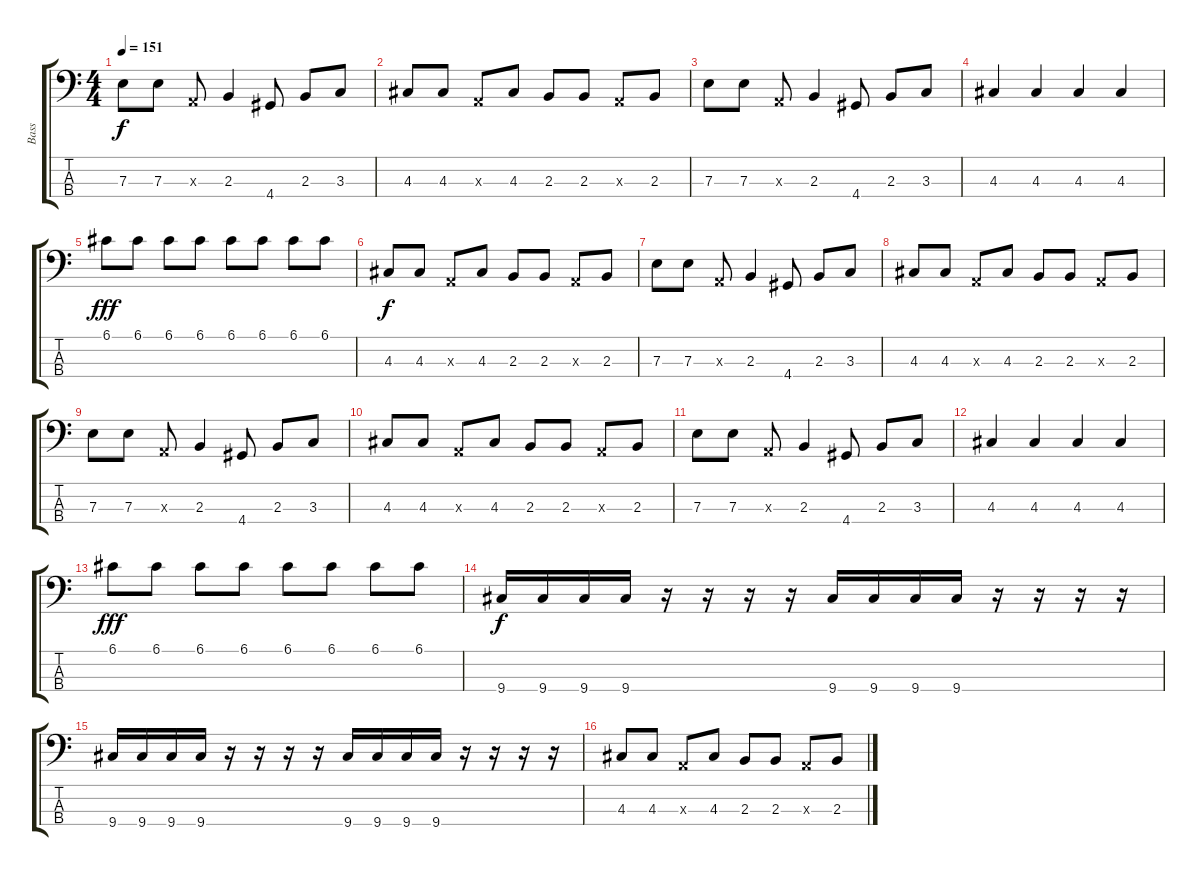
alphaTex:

\track ("Bass" "Bass") {instrument electricbassfinger}
\staff {score tabs}
\tuning (G2 D2 A1 E1) {hide}
\ts (4 4)
\tempo 151
\clef f4
\ks c
7.3.8{dy f} 7.3.8 0.3{x}.8{instrument electricbassfinger} 2.3.4{instrument electricbasspick} 4.4.8 2.3.8 3.3.8 |
4.3.8{instrument electricbasspick} 4.3.8 0.3{x}.8{instrument electricbassfinger} 4.3.8{instrument electricbasspick} 2.3.8 2.3.8 0.3{x}.8{instrument electricbassfinger} 2.3.8{instrument electricbasspick} |
7.3.8 7.3.8 0.3{x}.8{instrument electricbassfinger} 2.3.4{instrument electricbasspick} 4.4.8 2.3.8 3.3.8 |
4.3.4 4.3.4 4.3.4 4.3.4 |
6.1.8{dy fff} 6.1.8 6.1.8 6.1.8 6.1.8 6.1.8 6.1.8 6.1.8 |
4.3.8{dy f instrument electricbasspick} 4.3.8 0.3{x}.8{instrument electricbassfinger} 4.3.8{instrument electricbasspick} 2.3.8 2.3.8 0.3{x}.8{instrument electricbassfinger} 2.3.8{instrument electricbasspick} |
7.3.8 7.3.8 0.3{x}.8{instrument electricbassfinger} 2.3.4{instrument electricbasspick} 4.4.8 2.3.8 3.3.8 |
4.3.8{instrument electricbasspick} 4.3.8 0.3{x}.8{instrument electricbassfinger} 4.3.8{instrument electricbasspick} 2.3.8 2.3.8 0.3{x}.8{instrument electricbassfinger} 2.3.8{instrument electricbasspick} |
7.3.8 7.3.8 0.3{x}.8{instrument electricbassfinger} 2.3.4{instrument electricbasspick} 4.4.8 2.3.8 3.3.8 |
4.3.8{instrument electricbasspick} 4.3.8 0.3{x}.8{instrument electricbassfinger} 4.3.8{instrument electricbasspick} 2.3.8 2.3.8 0.3{x}.8{instrument electricbassfinger} 2.3.8{instrument electricbasspick} |
7.3.8 7.3.8 0.3{x}.8{instrument electricbassfinger} 2.3.4{instrument electricbasspick} 4.4.8 2.3.8 3.3.8 |
4.3.4 4.3.4 4.3.4 4.3.4 |
6.1.8{dy fff} 6.1.8 6.1.8 6.1.8 6.1.8 6.1.8 6.1.8 6.1.8 |
9.4.16{dy f} 9.4.16 9.4.16 9.4.16 r.16 r.16 r.16 r.16 9.4.16 9.4.16 9.4.16 9.4.16 r.16 r.16 r.16 r.16 |
9.4.16 9.4.16 9.4.16 9.4.16 r.16 r.16 r.16 r.16 9.4.16 9.4.16 9.4.16 9.4.16 r.16 r.16 r.16 r.16 |
4.3.8{instrument electricbasspick} 4.3.8 0.3{x}.8{instrument electricbassfinger} 4.3.8{instrument electricbasspick} 2.3.8 2.3.8 0.3{x}.8{instrument electricbassfinger} 2.3.8{instrument electricbasspick}
